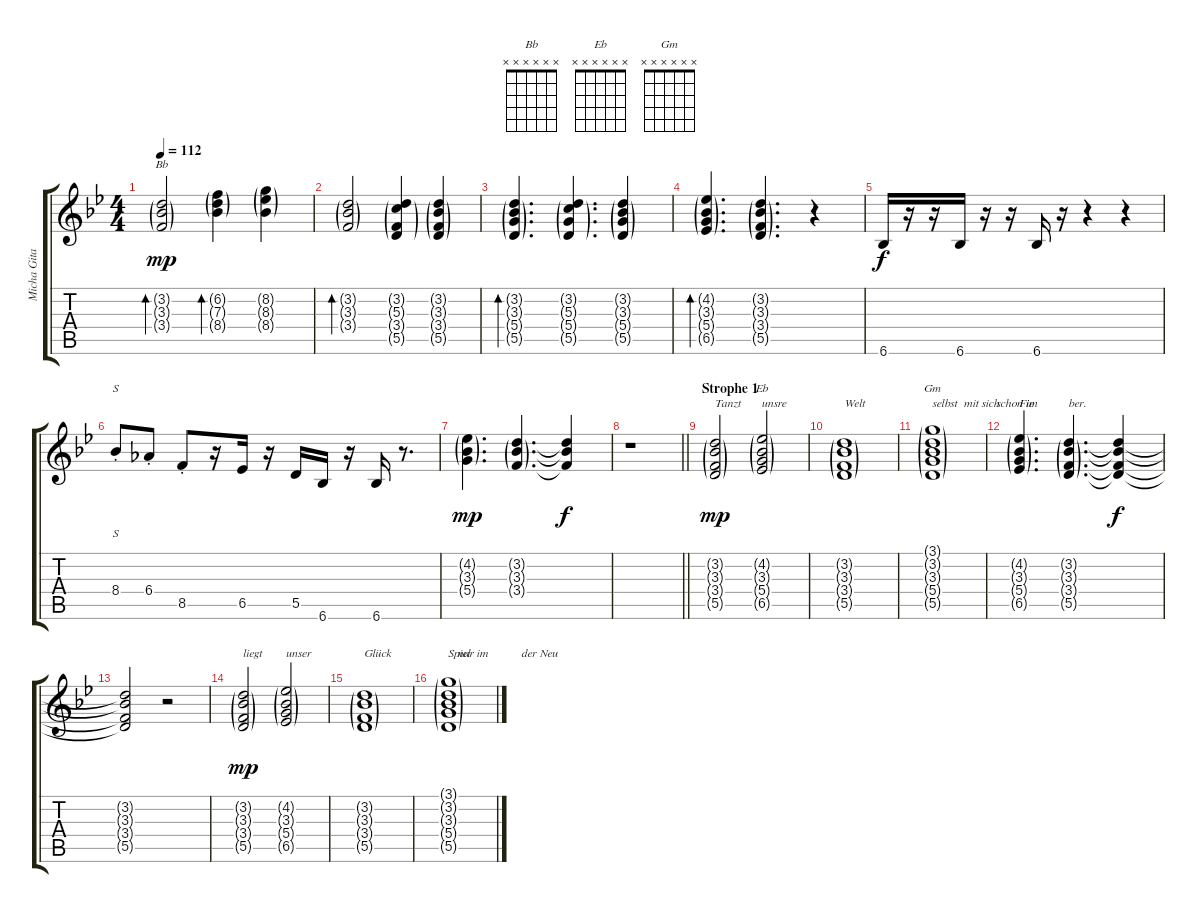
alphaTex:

\track ("Micha Gitarre 1 " "Micha Gita") {instrument acousticguitarsteel}
\staff {score tabs}
\tuning (E4 B3 G3 D3 A2 E2) {hide}
\chord ("Bb" x x x x x x)
\chord ("Eb" x x x x x x)
\chord ("Gm" x x x x x x)
\ts (4 4)
\tempo 112
\clef g2
\ks bb
(3.2{g} 3.3{g} 3.4{g}).2{bd 240 ch "Bb" dy mp} (6.2{g} 7.3{g} 8.4{g}).4{bd 120} (8.2{g} 8.3{g} 8.4{g}).4 |
(3.2{g} 3.3{g} 3.4{g}).2{bd 240} (3.2{g} 5.3{g} 3.4{g} 5.5{g}).4 (3.2{g} 3.3{g} 3.4{g} 5.5{g}).4 |
(3.2{g} 3.3{g} 5.4{g} 5.5{g}).4{d bd 240} (3.2{g} 5.3{g} 5.4{g} 5.5{g}).4{d} (3.2{g} 3.3{g} 5.4{g} 5.5{g}).4 |
(4.2{g} 3.3{g} 5.4{g} 6.5{g}).4{d bd 240} (3.2{g} 3.3{g} 3.4{g} 5.5{g}).4{d} r.4 |
6.6.16{dy f} r.16 r.16 6.6.16 r.16 r.16 6.6.16 r.16 r.4 r.4 |
8.4{st}.8{s} 6.4{st}.8 8.5{st}.8 r.16 6.5.16 r.16 5.5.16 6.6.16 r.16 6.6.16 r.8{d} |
(4.2{g} 3.3{g} 5.4{g}).4{d dy mp} (3.2{g} 3.3{g} 3.4{g}).4{d} (3.2{t} 3.3{t} 3.4{t}).4{dy f} |
\barLineRight lightlight
r.1 |
\section ("" "Strophe 1")
(3.2{g} 3.3{g} 3.4{g} 5.5{g}).2{txt "Tanzt " dy mp} (4.2{g} 3.3{g} 5.4{g} 6.5{g}).2{ch "Eb" txt "unsre "} |
(3.2{g} 3.3{g} 3.4{g} 5.5{g}).1{txt "Welt                                 mit sich"} |
(3.1{g} 3.2{g} 3.3{g} 5.4{g} 5.5{g}).1{ch "Gm" txt "selbst             schon im"} |
(4.2{g} 3.3{g} 5.4{g} 6.5{g}).4{d txt "Fie"} (3.2{g} 3.3{g} 3.4{g} 5.5{g}).4{d txt "ber."} (3.2{t} 3.3{t} 3.4{t} 5.5{t}).4{dy f} |
(3.2{t} 3.3{t} 3.4{t} 5.5{t}).2 r.2 |
(3.2{g} 3.3{g} 3.4{g} 5.5{g}).2{txt "liegt" dy mp} (4.2{g} 3.3{g} 5.4{g} 6.5{g}).2{txt "unser"} |
(3.2{g} 3.3{g} 3.4{g} 5.5{g}).1{txt "Glück                      nur im"} |
(3.1{g} 3.2{g} 3.3{g} 5.4{g} 5.5{g}).1{txt "Spiel                 der Neu"}
